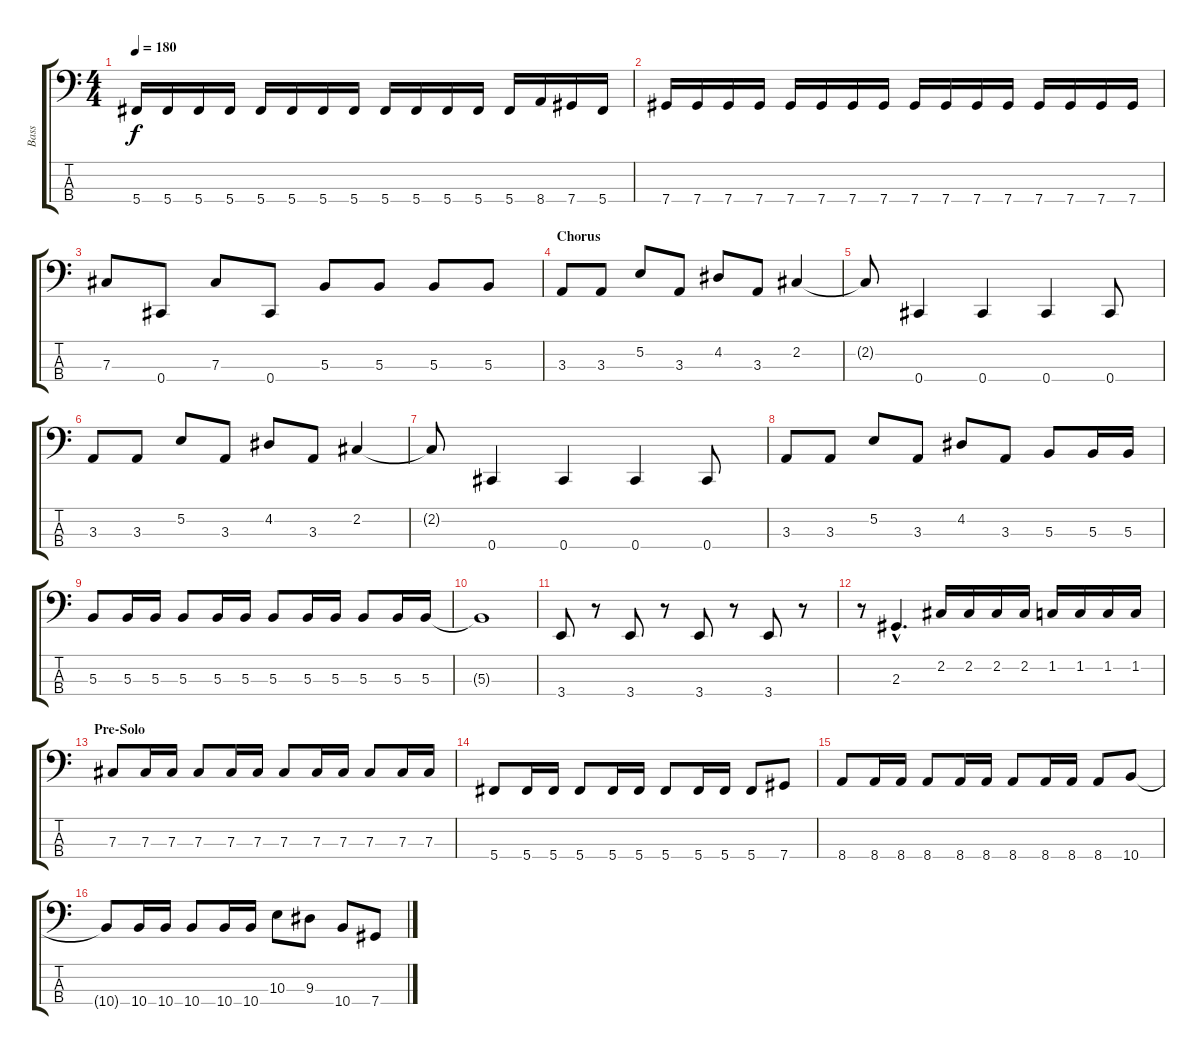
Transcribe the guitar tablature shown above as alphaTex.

\track ("Bass" "Bass") {instrument electricbasspick}
\staff {score tabs}
\tuning (E2 B1 Gb1 Db1) {hide}
\ts (4 4)
\tempo 180
\clef f4
\ks c
5.4.16{dy f} 5.4.16 5.4.16 5.4.16 5.4.16 5.4.16 5.4.16 5.4.16 5.4.16 5.4.16 5.4.16 5.4.16 5.4.16 8.4.16 7.4.16 5.4.16 |
7.4.16 7.4.16 7.4.16 7.4.16 7.4.16 7.4.16 7.4.16 7.4.16 7.4.16 7.4.16 7.4.16 7.4.16 7.4.16 7.4.16 7.4.16 7.4.16 |
7.3.8 0.4.8 7.3.8 0.4.8 5.3.8 5.3.8 5.3.8 5.3.8 |
\section ("" "Chorus")
3.3.8 3.3.8 5.2.8 3.3.8 4.2.8 3.3.8 2.2.4 |
2.2{t}.8 0.4.4 0.4.4 0.4.4 0.4.8 |
3.3.8 3.3.8 5.2.8 3.3.8 4.2.8 3.3.8 2.2.4 |
2.2{t}.8 0.4.4 0.4.4 0.4.4 0.4.8 |
3.3.8 3.3.8 5.2.8 3.3.8 4.2.8 3.3.8 5.3.8 5.3.16 5.3.16 |
5.3.8 5.3.16 5.3.16 5.3.8 5.3.16 5.3.16 5.3.8 5.3.16 5.3.16 5.3.8 5.3.16 5.3.16 |
5.3{t}.1 |
3.4.8 r.8 3.4.8 r.8 3.4.8 r.8 3.4.8 r.8 |
r.8 2.3{hac}.4{d} 2.2.16 2.2.16 2.2.16 2.2.16 1.2.16 1.2.16 1.2.16 1.2.16 |
\section ("" "Pre-Solo")
7.3.8 7.3.16 7.3.16 7.3.8 7.3.16 7.3.16 7.3.8 7.3.16 7.3.16 7.3.8 7.3.16 7.3.16 |
5.4.8 5.4.16 5.4.16 5.4.8 5.4.16 5.4.16 5.4.8 5.4.16 5.4.16 5.4.8 7.4.8 |
8.4.8 8.4.16 8.4.16 8.4.8 8.4.16 8.4.16 8.4.8 8.4.16 8.4.16 8.4.8 10.4.8 |
10.4{t}.8 10.4.16 10.4.16 10.4.8 10.4.16 10.4.16 10.3.8 9.3.8 10.4.8 7.4.8
